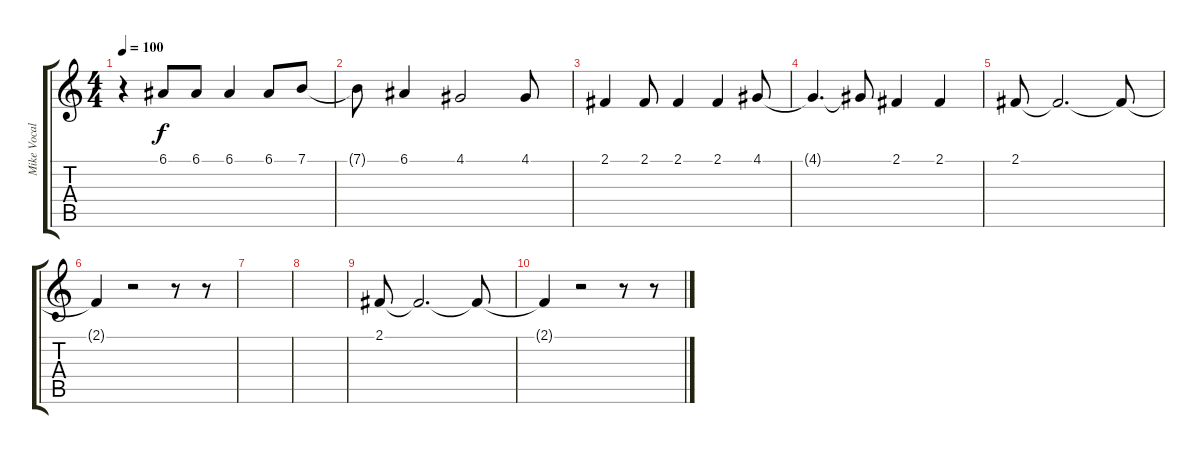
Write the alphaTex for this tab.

\track ("Mike Vocals" "Mike Vocal") {instrument harmonica}
\staff {score tabs}
\tuning (E4 B3 G3 D3 A2 E2) {hide}
\ts (4 4)
\tempo 100
\clef g2
\ks c
r.4{dy f} 6.1.8 6.1.8 6.1.4 6.1.8 7.1.8 |
7.1{t}.8 6.1.4 4.1.2 4.1.8 |
2.1.4 2.1.8 2.1.4 2.1.4 4.1.8 |
4.1{t}.4{d} 4.1{t}.8 2.1.4 2.1.4 |
2.1.8{volume 16} 2.1{t}.2{d} 2.1{t}.8 |
2.1{t}.4 r.2 r.8 r.8 |
|
|
2.1.8{volume 16} 2.1{t}.2{d} 2.1{t}.8 |
2.1{t}.4 r.2 r.8 r.8
